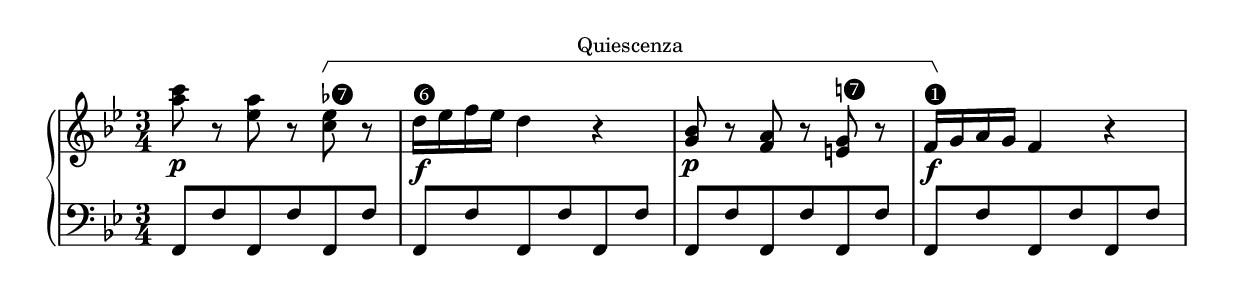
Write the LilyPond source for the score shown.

\version "2.22.2"
\include "../../stylesheets/annotation.ly"
\header {
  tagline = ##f
}
\paper {
  page-breaking = #ly:one-line-auto-height-breaking
}

\score {
  \new PianoStaff <<
    \new Staff \relative c' {
      \clef "treble" \time 3/4 \key bes \major
      <c'' a>8 \p r <a es> r <es c> \quiescenza \mties r |
      d16 \mla \f es f es d4 r |
      <bes g>8 \p r <a f> r <g e> \mtina r |
      f16 \mdo \stopGroup \f g a g f4 r |
    }
    \new Staff \relative c {
      \clef "bass" \time 3/4 \key bes \major
      f,8 f' f, f' f, f' |
      f,8 f' f, f' f, f' |
      f,8 f' f, f' f, f' |
      f,8 f' f, f' f, f' |
    }
  >>
}
